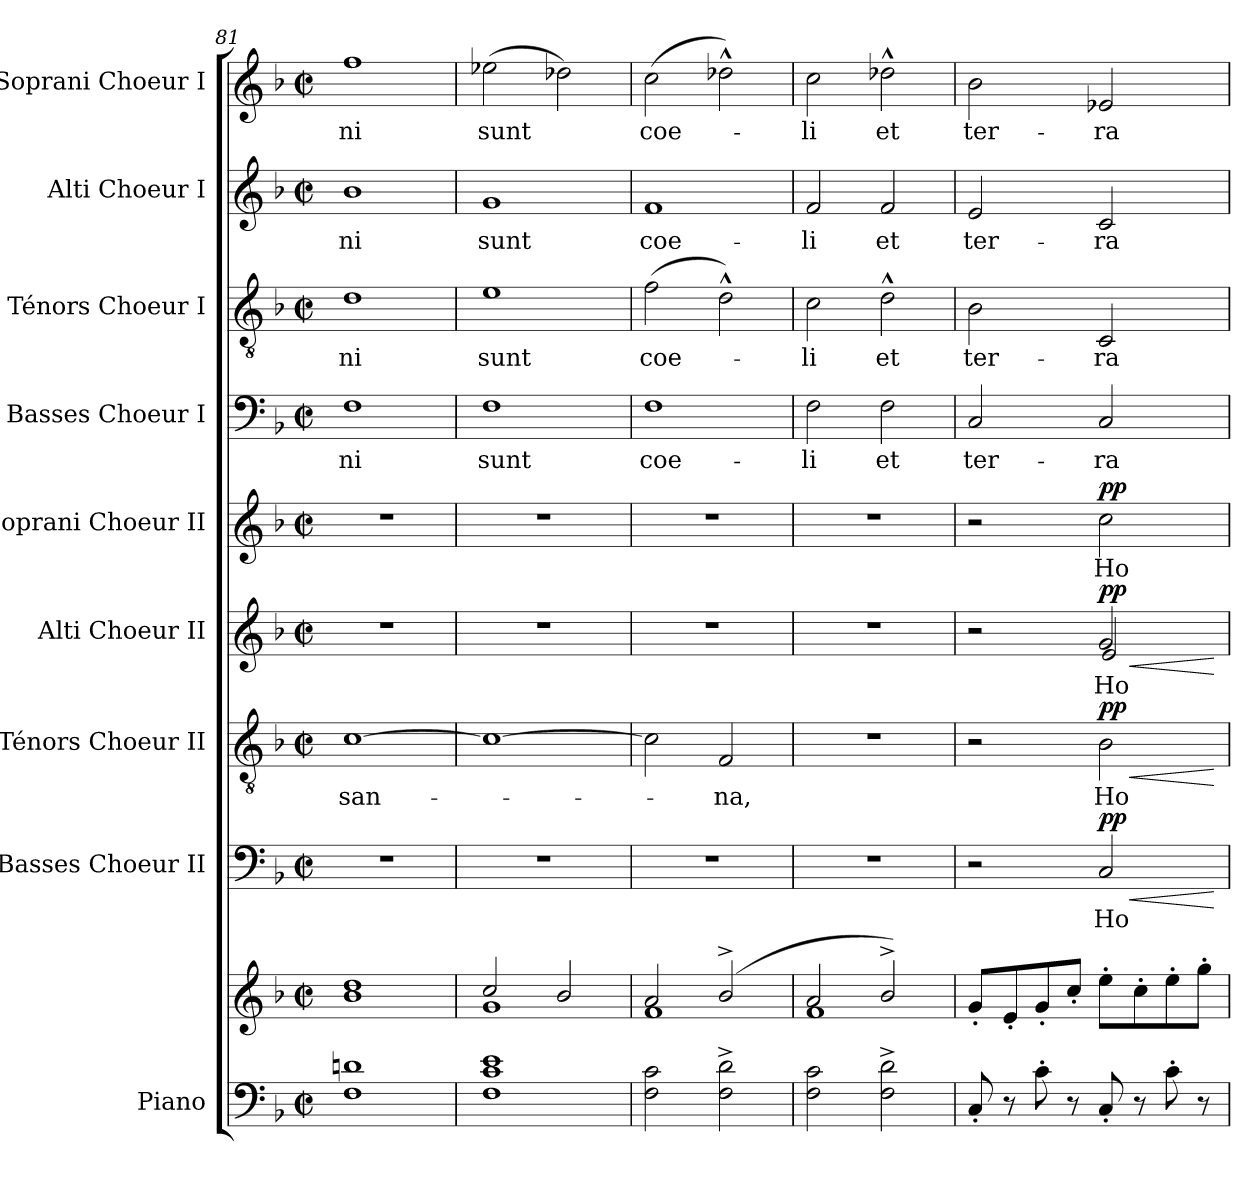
**kern	**kern	**kern	**text	**dynam	**kern	**text	**dynam	**kern	**text	**dynam	**kern	**text	**dynam	**kern	**text	**kern	**text	**kern	**text	**kern	**text
*part9	*part9	*part8	*part8	*part8	*part7	*part7	*part7	*part6	*part6	*part6	*part5	*part5	*part5	*part4	*part4	*part3	*part3	*part2	*part2	*part1	*part1
*staff10	*staff9	*staff8	*staff8	*staff8	*staff7	*staff7	*staff7	*staff6	*staff6	*staff6	*staff5	*staff5	*staff5	*staff4	*staff4	*staff3	*staff3	*staff2	*staff2	*staff1	*staff1
*I"Piano	*	*I"Basses Choeur II	*	*	*I"Ténors Choeur II	*	*	*I"Alti Choeur II	*	*	*I"Soprani Choeur II	*	*	*I"Basses Choeur I	*	*I"Ténors Choeur I	*	*I"Alti Choeur I	*	*I"Soprani Choeur I	*
*I'Pia.	*	*I'B.2	*	*	*I'T.2	*	*	*I'A.2	*	*	*I'S.2	*	*	*I'B.1	*	*I'T.1	*	*I'A.1	*	*I'S.1	*
*clefF4	*clefG2	*clefF4	*	*	*clefGv2	*	*	*clefG2	*	*	*clefG2	*	*	*clefF4	*	*clefGv2	*	*clefG2	*	*clefG2	*
*	*	*	*	*	*	*	*	*	*	*	*	*	*	*	*	*	*	*	*	*ITrd2c3	*
*k[b-]	*k[b-]	*k[b-]	*	*	*k[b-]	*	*	*k[b-]	*	*	*k[b-]	*	*	*k[b-]	*	*k[b-]	*	*k[b-]	*	*k[f#c#]	*
*M2/2	*M2/2	*M2/2	*	*	*M2/2	*	*	*M2/2	*	*	*M2/2	*	*	*M2/2	*	*M2/2	*	*M2/2	*	*M2/2	*
*met(c|)	*met(c|)	*met(c|)	*	*	*met(c|)	*	*	*met(c|)	*	*	*met(c|)	*	*	*met(c|)	*	*met(c|)	*	*met(c|)	*	*met(c|)	*
=81	=81	=81	=81	=81	=81	=81	=81	=81	=81	=81	=81	=81	=81	=81	=81	=81	=81	=81	=81	=81	=81
1F 1dn	1b- 1dd	1r	.	.	[1c	-san-	.	1r	.	.	1r	.	.	1F	-ni	1d	-ni	1b-	-ni	1ddi	-ni
=82	=82	=82	=82	=82	=82	=82	=82	=82	=82	=82	=82	=82	=82	=82	=82	=82	=82	=82	=82	=82	=82
*	*^	*	*	*	*	*	*	*	*	*	*	*	*	*	*	*	*	*	*	*	*
1F 1c 1e	2cc/	1g	1r	.	.	1c_	.	.	1r	.	.	1r	.	.	1F	sunt	1e	sunt	1g	sunt	(2ccni\	sunt
.	2b-/	.	.	.	.	.	.	.	.	.	.	.	.	.	.	.	.	.	.	.	2b-Xi\)	.
=83	=83	=83	=83	=83	=83	=83	=83	=83	=83	=83	=83	=83	=83	=83	=83	=83	=83	=83	=83	=83	=83	=83
2F\ 2c\	2a/	1f	1r	.	.	2c\]	.	.	1r	.	.	1r	.	.	1F	coe-	(2f\	coe-	1f	coe-	(2ai\	coe-
2F\^ 2d\^	(2b-^/	.	.	.	.	2F/	-na,	.	.	.	.	.	.	.	.	.	2d^^\)	.	.	.	2b-X^^i\)	.
=84	=84	=84	=84	=84	=84	=84	=84	=84	=84	=84	=84	=84	=84	=84	=84	=84	=84	=84	=84	=84	=84	=84
2F\ 2c\	2a/	1f	1r	.	.	1r	.	.	1r	.	.	1r	.	.	2F\	-li	2c\	-li	2f/	-li	2ai\	-li
2F\^ 2d\^	2b-^/)	.	.	.	.	.	.	.	.	.	.	.	.	.	2F\	et	2d^^\	et	2f/	et	2b-X^^i\	et
*	*v	*v	*	*	*	*	*	*	*	*	*	*	*	*	*	*	*	*	*	*	*	*
=85	=85	=85	=85	=85	=85	=85	=85	=85	=85	=85	=85	=85	=85	=85	=85	=85	=85	=85	=85	=85	=85
*	*	*^	*	*	*^	*	*	*^	*	*	*	*	*	*	*	*	*	*	*	*	*
8C'/	8g'/L	2r	2ryy	.	.	2r	2ryy	.	.	2r	2ryy	.	.	2r	.	.	2C/	ter-	2B-\	ter-	2e/	ter-	2gi\	ter-
8r	8e'/	.	.	.	.	.	.	.	.	.	.	.	.	.	.	.	.	.	.	.	.	.	.	.
8c'\	8g'/	.	.	.	.	.	.	.	.	.	.	.	.	.	.	.	.	.	.	.	.	.	.	.
8r	8cc'/J	.	.	.	.	.	.	.	.	.	.	.	.	.	.	.	.	.	.	.	.	.	.	.
!	!	!	!	!	!LO:HP:b	!	!	!	!LO:HP:b	!	!	!	!LO:HP:b	!	!	!	!	!	!	!	!	!	!	!
!	!	!	!	!	!LO:DY:n=1:a	!	!	!	!LO:DY:n=1:a	!	!	!	!LO:DY:n=1:a	!	!	!LO:DY:a	!	!	!	!	!	!	!	!
8C'/	8ee'\L	2C/	2ryy	Ho-	< pp	2B-\	2ryy	Ho-	< pp	2g/	2e/	Ho-	< pp	2cci\	Ho-	pp	2C/	-ra	2C/	-ra	2c/	-ra	2cni/	-ra
8r	8cc'\	.	.	.	.	.	.	.	.	.	.	.	.	.	.	.	.	.	.	.	.	.	.	.
8c'\	8ee'\	.	.	.	.	.	.	.	.	.	.	.	.	.	.	.	.	.	.	.	.	.	.	.
8r	8gg'\J	.	.	.	.	.	.	.	.	.	.	.	.	.	.	.	.	.	.	.	.	.	.	.
*	*	*v	*v	*	*	*	*	*	*	*v	*v	*	*	*	*	*	*	*	*	*	*	*	*	*
*	*	*	*	*	*v	*v	*	*	*	*	*	*	*	*	*	*	*	*	*	*	*	*
.	.	.	.	[	.	.	[	.	.	[	.	.	.	.	.	.	.	.	.	.	.
=	=	=	=	=	=	=	=	=	=	=	=	=	=	=	=	=	=	=	=	=	=
*-	*-	*-	*-	*-	*-	*-	*-	*-	*-	*-	*-	*-	*-	*-	*-	*-	*-	*-	*-	*-	*-
